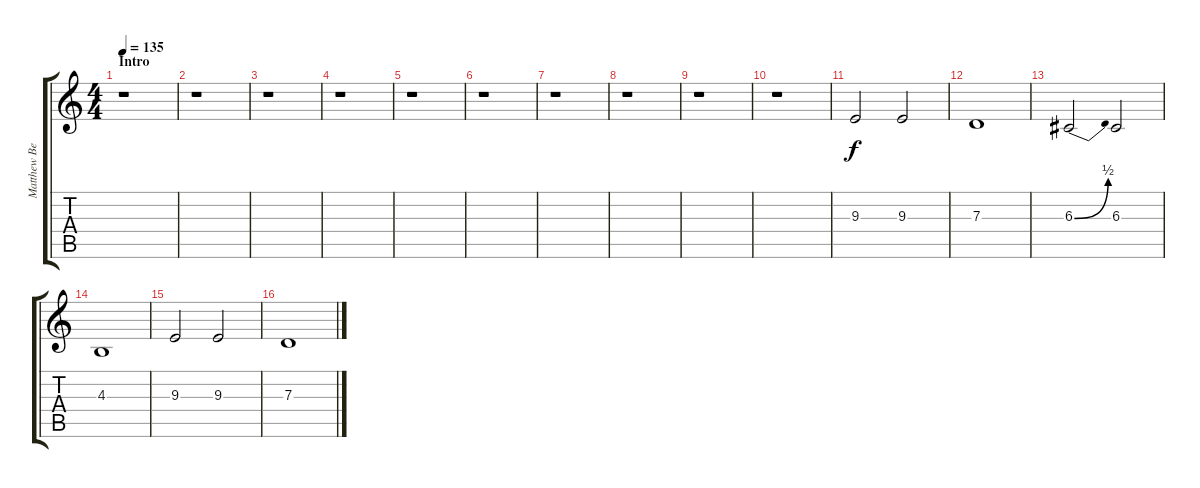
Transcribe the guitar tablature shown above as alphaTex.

\track ("Matthew Bellamy (Lead Vocals)" "Matthew Be") {instrument choiraahs}
\staff {score tabs}
\tuning (E4 B3 G3 D3 A2 E2) {hide}
\ts (4 4)
\section ("" "Intro")
\tempo 135
\clef g2
\ks c
r.1{dy f instrument choiraahs} |
r.1 |
r.1 |
r.1 |
r.1 |
r.1 |
r.1 |
r.1 |
r.1 |
r.1 |
9.3.2 9.3.2 |
7.3.1 |
6.3{be (bend 0 0 60 2)}.2 6.3.2 |
4.3.1 |
9.3.2 9.3.2 |
7.3.1
